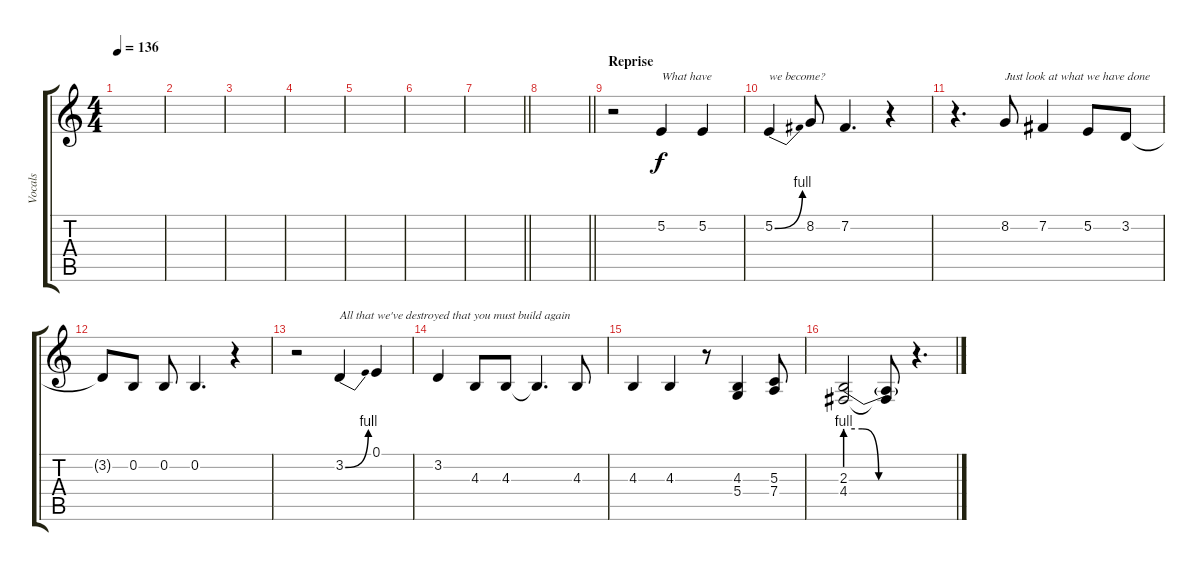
\track ("Vocals" "Vocals") {instrument ocarina}
\staff {score tabs}
\tuning (E4 B3 G3 D3 A2 E2) {hide}
\ts (4 4)
\tempo 136
\clef g2
\ks c
|
|
|
|
|
|
\barLineRight lightlight
|
\barLineRight lightlight
|
\section ("" "Reprise")
r.2 5.2.4{txt "What have"} 5.2.4 |
5.2{be (bend 0 0 60 4)}.4{txt "we become?"} 8.2.8 7.2.4{d} r.4 |
r.4{d} 8.2.8{txt "Just look at what we have done"} 7.2.4 5.2.8 3.2.8 |
3.2{t}.8 0.2.8 0.2.8 0.2.4{d} r.4 |
r.2 3.2{be (bend 0 0 60 4)}.4{txt "All that we've destroyed that you must build again"} 0.1.4 |
3.2.4 4.3.8 4.3.8 4.3{t}.4{d} 4.3.8 |
4.3.4 4.3.4 r.8 (4.3 5.4).4 (5.3 7.4).8 |
(2.3{be (custom 0 4 15 4 30 0 60 0)} 4.4).2 (2.3{t} 4.4{t}).8 r.4{d}
